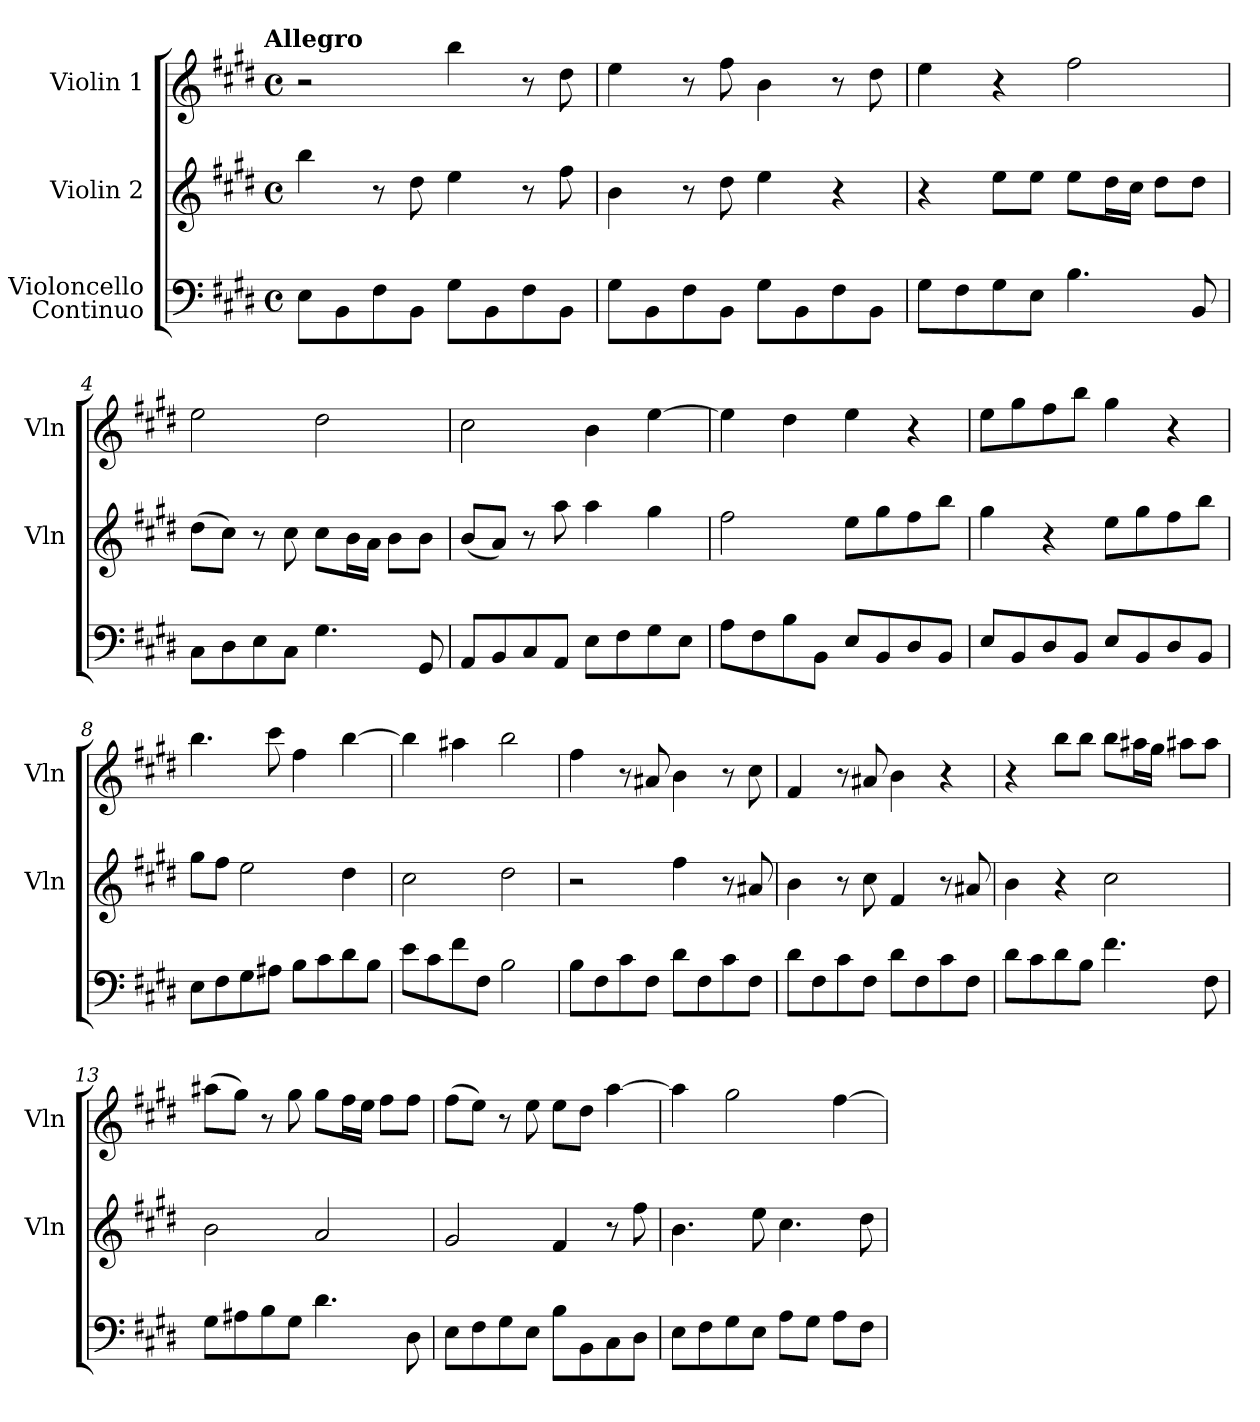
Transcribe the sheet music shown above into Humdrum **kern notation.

**kern	**kern	**kern
*part3	*part2	*part1
*staff3	*staff2	*staff1
*I"Violoncello\nContinuo	*I"Violin 2	*I"Violin 1
*	*I'Vln	*I'Vln
*clefF4	*clefG2	*clefG2
*k[f#c#g#d#]	*k[f#c#g#d#]	*k[f#c#g#d#]
*E:	*E:	*E:
!!LO:TX:omd:t=Allegro
*M4/4	*M4/4	*M4/4
*met(c)	*met(c)	*met(c)
*MM132	*MM132	*MM132
=	=	=
8E\L	4bb\	2r
8BB\	.	.
8F#\	8r	.
8BB\J	8dd#\	.
8G#\L	4ee\	4bb\
8BB\	.	.
8F#\	8r	8r
8BB\J	8ff#\	8dd#\
=2	=2	=2
8G#\L	4b\	4ee\
8BB\	.	.
8F#\	8r	8r
8BB\J	8dd#\	8ff#\
8G#\L	4ee\	4b\
8BB\	.	.
8F#\	4r	8r
8BB\J	.	8dd#\
=3	=3	=3
8G#\L	4r	4ee\
8F#\	.	.
8G#\	8ee\L	4r
8E\J	8ee\J	.
4.B\	8ee\L	2ff#\
.	16dd#\L	.
.	16cc#\JJ	.
.	8dd#\L	.
8BB/	8dd#\J	.
=4	=4	=4
8C#\L	(8dd#\L	2ee\
8D#\	8cc#\J)	.
8E\	8r	.
8C#\J	8cc#\	.
4.G#\	8cc#\L	2dd#\
.	16b\L	.
.	16a\JJ	.
.	8b\L	.
8GG#/	8b\J	.
=5	=5	=5
8AA/L	(8b/L	2cc#\
8BB/	8a/J)	.
8C#/	8r	.
8AA/J	8aa\	.
8E\L	4aa\	4b\
8F#\	.	.
8G#\	4gg#\	[4ee\
8E\J	.	.
=6	=6	=6
8A\L	2ff#\	4ee\]
8F#\	.	.
8B\	.	4dd#\
8BB\J	.	.
8E/L	8ee\L	4ee\
8BB/	8gg#\	.
8D#/	8ff#\	4r
8BB/J	8bb\J	.
=7	=7	=7
8E/L	4gg#\	8ee\L
8BB/	.	8gg#\
8D#/	4r	8ff#\
8BB/J	.	8bb\J
8E/L	8ee\L	4gg#\
8BB/	8gg#\	.
8D#/	8ff#\	4r
8BB/J	8bb\J	.
=8	=8	=8
8E\L	8gg#\L	4.bb\
8F#\	8ff#\J	.
8G#\	2ee\	.
8A#X\J	.	8ccc#\
8B\L	.	4ff#\
8c#\	.	.
8d#\	4dd#\	[4bb\
8B\J	.	.
=9	=9	=9
8e\L	2cc#\	4bb\]
8c#\	.	.
8f#\	.	4aa#X\
8F#\J	.	.
2B\	2dd#\	2bb\
=10	=10	=10
8B\L	2r	4ff#\
8F#\	.	.
8c#\	.	8r
8F#\J	.	8a#X/
8d#\L	4ff#\	4b\
8F#\	.	.
8c#\	8r	8r
8F#\J	8a#X/	8cc#\
=11	=11	=11
8d#\L	4b\	4f#/
8F#\	.	.
8c#\	8r	8r
8F#\J	8cc#\	8a#X/
8d#\L	4f#/	4b\
8F#\	.	.
8c#\	8r	4r
8F#\J	8a#X/	.
=12	=12	=12
8d#\L	4b\	4r
8c#\	.	.
8d#\	4r	8bb\L
8B\J	.	8bb\J
4.f#\	2cc#\	8bb\L
.	.	16aa#X\L
.	.	16gg#\JJ
.	.	8aa#X\L
8F#\	.	8aa#\J
=13	=13	=13
8G#\L	2b\	(8aa#X\L
8A#X\	.	8gg#\J)
8B\	.	8r
8G#\J	.	8gg#\
4.d#\	2a/	8gg#\L
.	.	16ff#\L
.	.	16ee\JJ
.	.	8ff#\L
8D#\	.	8ff#\J
=14	=14	=14
8E\L	2g#/	(8ff#\L
8F#\	.	8ee\J)
8G#\	.	8r
8E\J	.	8ee\
8B\L	4f#/	8ee\L
8BB\	.	8dd#\J
8C#\	8r	[4aa\
8D#\J	8ff#\	.
=15	=15	=15
8E\L	4.b\	4aa\]
8F#\	.	.
8G#\	.	2gg#\
8E\J	8ee\	.
8A\L	4.cc#\	.
8G#\J	.	.
8A\L	.	[4ff#\
8F#\J	8dd#\	.
=	=	=
*-	*-	*-
